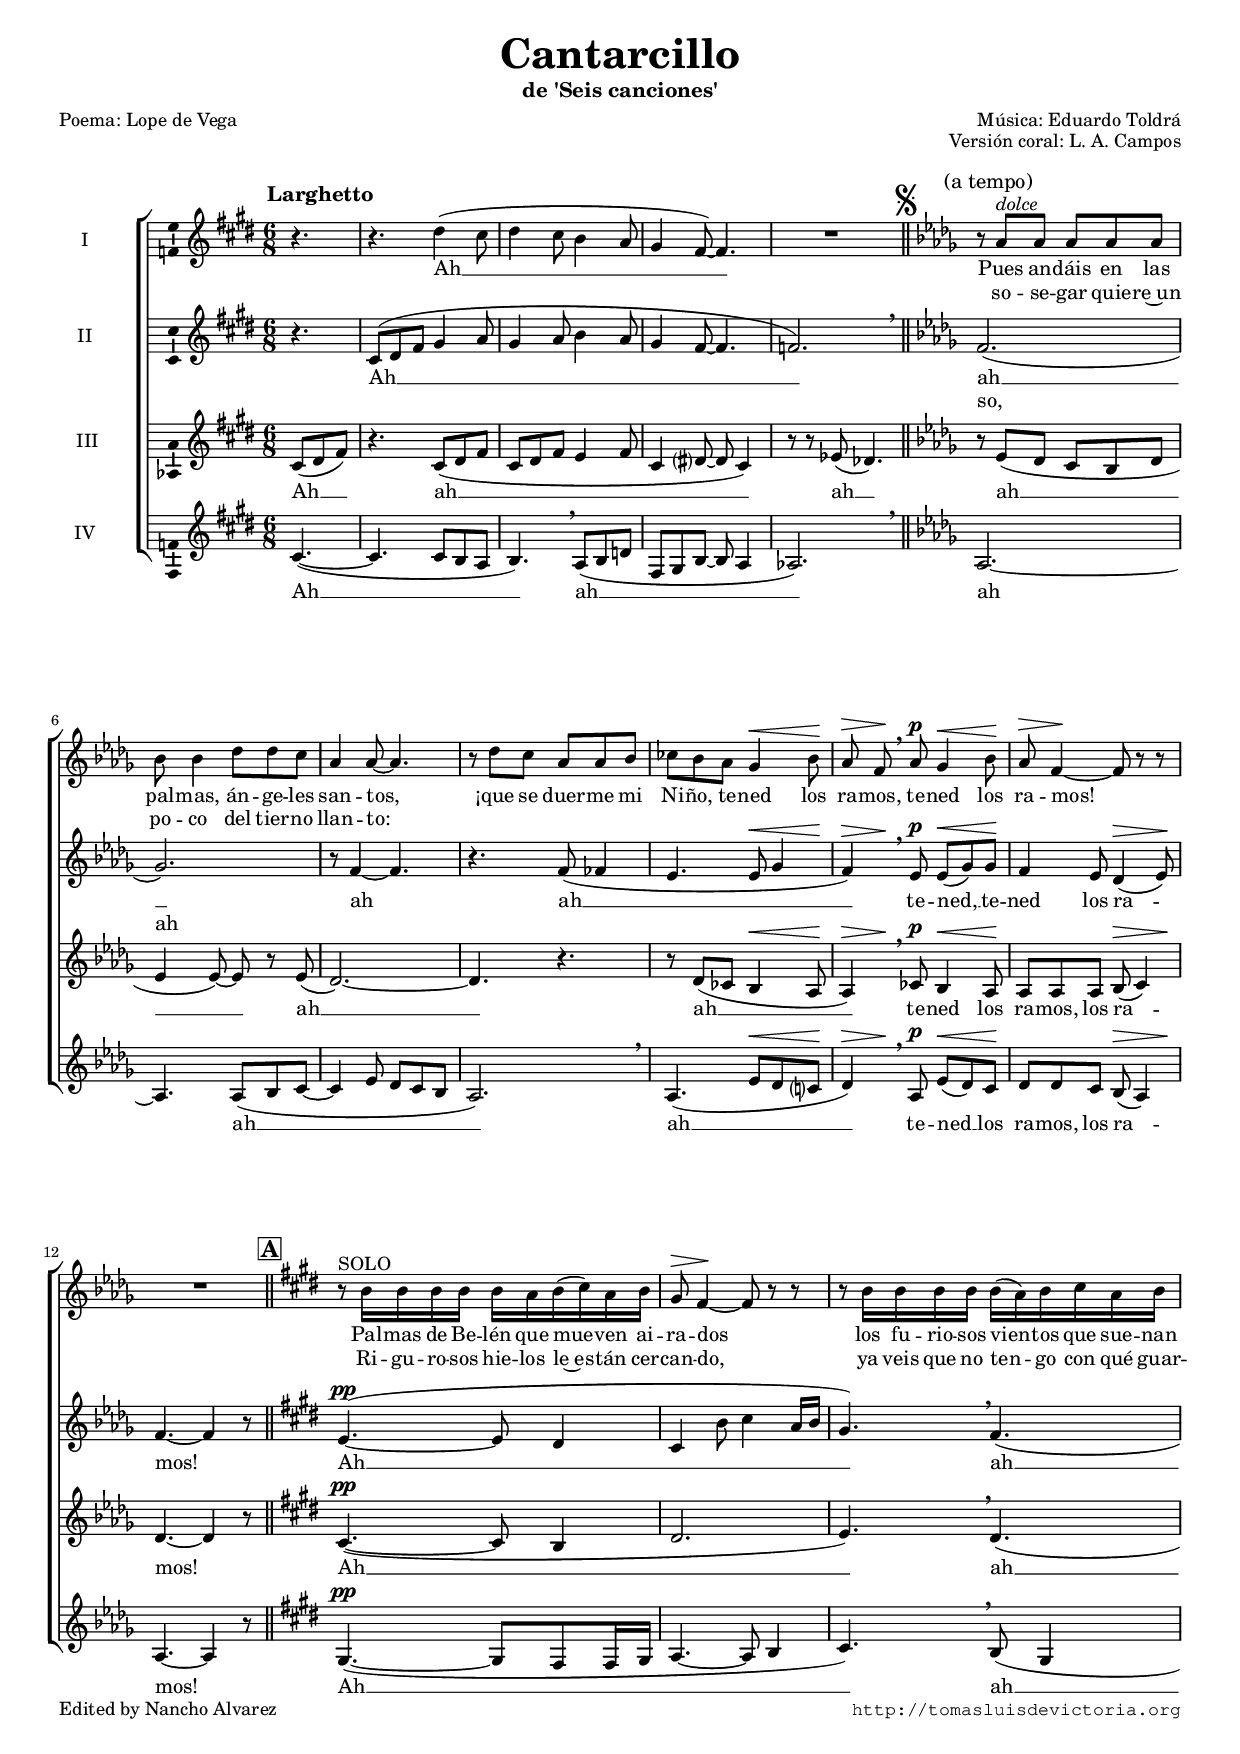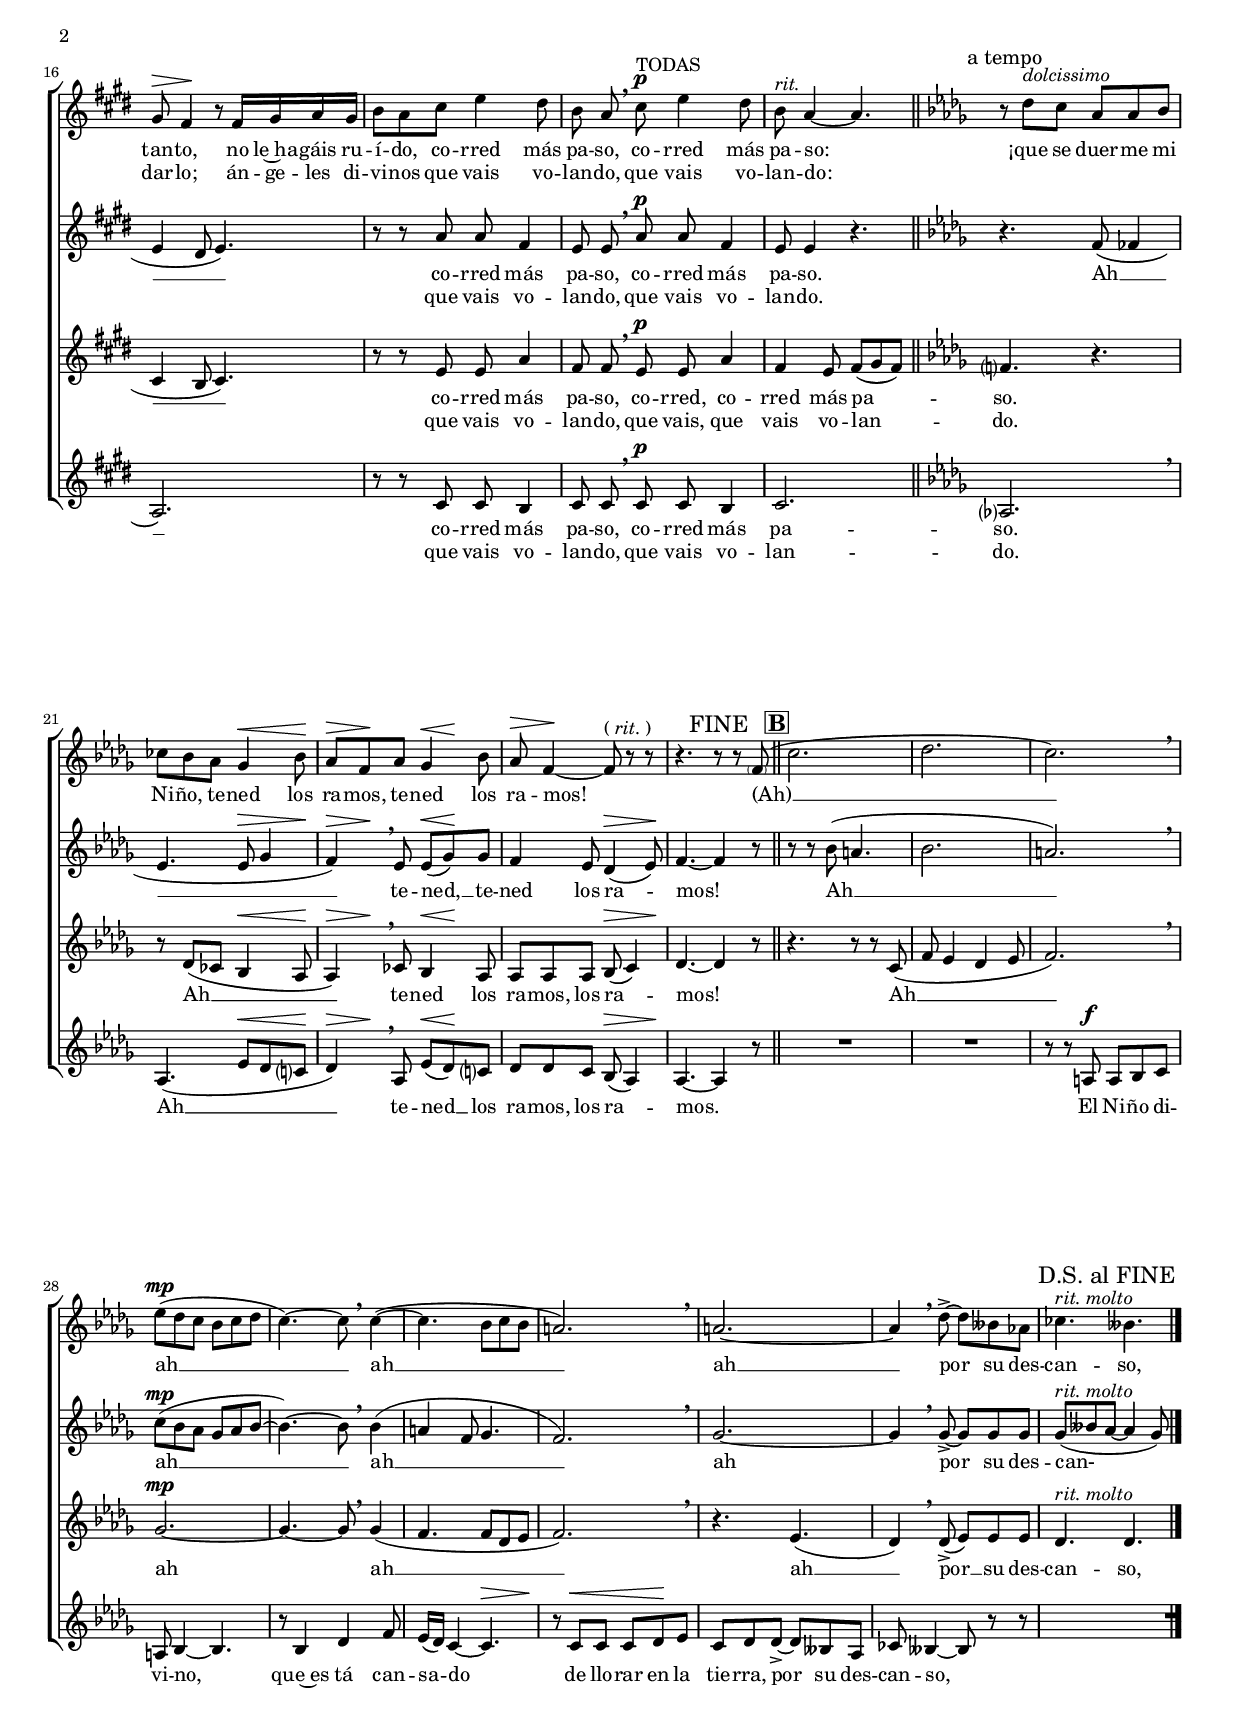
\version "2.11.32"

#(set-default-paper-size "a4")
#(set-global-staff-size 16)
#(ly:set-option 'point-and-click #f)

ss=\once \set suggestAccidentals = ##t


\header {
	title=\markup{\bigger \bigger \bigger "Cantarcillo" }
	subtitle="de 'Seis canciones'"
	%subsubtitle="(para 4 v. blancas)"
	composer = "Música: Eduardo Toldrá"
	opus = "Versión coral: L. A. Campos"
	poet="Poema: Lope de Vega"
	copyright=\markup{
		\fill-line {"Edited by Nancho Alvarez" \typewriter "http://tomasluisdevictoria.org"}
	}
%	tagline=""
}

global={\key e \major \time 6/8 \partial 4. \skip 4. \skip 1*6/8*4 \bar "||"
					\key des \major \skip 1*6/8*8 \bar "||"
					\key e \major \skip 1*6/8*7 \bar "||"
					\key des \major \skip 1*6/8*5 \bar "||"
					\skip 1*6/8*10 \bar "|." 
}


cantus={\dynamicUp
	\once \override TextScript #'X-offset = #-3
	\once \override TextScript #'padding = #2
	s4*0^\markup{\bold \bigger "Larghetto"}
	r4. |
	r dis''4( cis''8 |
	dis''4 cis''8 b'4 a'8 |
	gis'4 fis'8) ~ fis'4. |
%5
	R1*6/8 |
	\mark \markup{\musicglyph #"scripts.segno"}
	\once \override Voice.TextScript #'X-offset = #-4
	r8^\markup{\bigger "(a tempo)"} 
	\once \override TextScript #'outside-staff-priority = #1
	 aes'^\markup{\italic "dolce"} aes' aes' aes' aes' |
	bes' bes'4 des''8 des'' c'' |
	aes'4 aes'8 ~ aes'4. |
	r8 des'' c'' aes' aes' bes' |
%10
	ces'' bes' aes' ges'4\< bes'8\! |
	aes'\> f'\! \noBeam \breathe aes'^\p ges'4\< bes'8\! |
	aes'\> f'4\! ~ f'8 r r |
	R1*6/8 |
	\mark \default
	r8^"SOLO" b'16 b' b' b' b' a' b'( cis'') a' b' |
%15
	gis'8\> fis'4\! ~ fis'8 r r |
	r b'16 b' b' b' b'( a') b' cis'' a' b' |
	gis'8\> fis'4\! r8 fis'16 gis' a' gis' |
	b'8 a' cis'' e''4 dis''8 |
	b' a' \noBeam \breathe cis''^\p^"TODAS" e''4 dis''8 |
%20
	b'^\markup{\italic "rit."} a'4 ~ a'4. |
	\once \override Voice.TextScript #'X-offset = #-4
	r8^\markup{\bigger "a tempo"} 
	\once \override TextScript #'outside-staff-priority = #1
	 des''^\markup{\italic "dolcissimo"} c'' aes' aes' bes' |
	ces'' bes' aes' ges'4\< bes'8\! |
	aes'\> f'\! aes' <<{ges'4 bes'8} {s8\< s8\! s8 }>> |
	aes'\> f'4\! ~ f'8^\markup{"(" \italic "rit." ")"} r r |
%25
	\once \override Voice.TextScript #'padding = #1
	r4.^\markup{\bigger \bigger "  FINE"} r8 r <\parenthesize f'>( |
	\mark \default
	c''2. |
	des'' |
	c'') \breathe |
	ees''8(^\mp des'' c'' bes' c'' des'' |
%30
	c''4.) ~ c''8 \breathe c''4( ~ |
	c''4. bes'8 c'' bes' |
	a'2.) \breathe |
	a' ~ |
	a'4 \breathe des''8-> ~ des'' beses' aes' |
%35
	ces''4.^\markup{\italic "rit. molto"} beses'
	\override Score.RehearsalMark #'break-visibility = ##(#t #f #f)
	\override Score.RehearsalMark #'self-alignment-X = #right
	\override Score.RehearsalMark #'padding = #3
	\mark \markup{"D.S. al FINE"}
}

altus={
	\dynamicUp
	r4. |
	cis'8( dis' fis' gis'4 a'8 |
	gis'4 a'8 b'4 a'8 |
	gis'4 fis'8 ~ fis'4. |
%5
	f'2.) \breathe |
	f'\( |
	ges'\) |
	r8 f'4 ~ f'4. |
	r f'8( fes'4 |
%10
	ees'4. <<{ees'8 ges'4} {s8\< s8 s8\!}>> |
	<<f'4) {s8\> s8\!}>> \breathe ees'8^\p ees'(\< ges') ges'\! |
	f'4 ees'8 des'4\>( ees'8\!) |
	f'4. ~ f'4 r8 |
	e'4.^\pp( ~ e'8 dis'4 |
%15
	cis' b'8 cis''4 a'16 b' |
	gis'4.) \breathe fis'( |
	e'4 dis'8 e'4.) |
	r8 r a' a' fis'4 |
	e'8 e' \noBeam \breathe a'^\p a' fis'4 |
%20
	e'8 e'4 r4. |
	r f'8( fes'4 |
	ees'4. <<{ees'8 ges'4} {s8\> s8 s8\!}>> |
	<<f'4) {s8\> s8\!}>> \breathe ees'8 ees'(\< ges')\! ges' |
	f'4 ees'8 des'4(\> ees'8)\! |
%25
	f'4. ~ f'4 r8 |
	r r bes'( a'4. |
	bes'2. |
	a') \breathe |
	c''8^\mp( bes' aes' ges' aes' bes' ~ |
%30
	bes'4.) ~ bes'8 \breathe bes'4( |
	a' f'8 ges'4. |
	f'2.) \breathe |
	ges' ~ |
	ges'4 \breathe ges'8-> ~ ges' ges' ges' |
%35
	ges'^\markup{\italic "rit. molto"}( beses' aes' ~ aes'4 ges'8) 
}

tenor={
	\dynamicUp
	cis'8( dis' fis') |
	r4. cis'8( dis' fis' |
	cis' dis' fis' e'4 fis'8 |
	cis'4 dis'?8 ~ dis' cis'4) |
%5
	r8 r ees'( des'4.) |
	r8 ees'( des' c' bes des' |
	ees'4 ees'8) ~ ees' r ees'( |
	des'2.) ~ |
	des'4. r |
%10
	r8 des'( ces' bes4\< aes8\! |
	<<aes4) {s8\> s8\!}>> \breathe ces'8^\p bes4\< aes8\! |
	aes aes aes <<{bes8( c'4)} {s8\> s8 s8\! }>> |
	des'4. ~ des'4 r8 |
	cis'4.^\pp( ~ cis'8 b4 |
%15
	dis'2. |
	e'4.) \breathe dis'( |
	cis'4 b8 cis'4.) |
	r8 r e' e' a'4 |
	fis'8 fis' \noBeam \breathe e'^\p e' a'4 |
%20
	fis' e'8 fis'( gis' fis') |
	f'?4. r |
	r8 des'( ces' bes4\< aes8\! |
	<<aes4) {s8\> s8\! }>> \breathe ces'8 <<bes4 {s8\< s8\!}>> aes8 |
	aes aes aes <<{bes( c'4)} {s8\> s8 s8\! }>> |
%25
	des'4. ~ des'4 r8 |
	r4. r8 r c'( |
	f' ees'4 des' ees'8 |
	f'2.) \breathe |
	ges'^\mp ~ |
%30
	ges'4. ~ ges'8 \breathe ges'4( |
	f'4. f'8 des' ees' |
	f'2.) \breathe |
	r4. ees'( |
	des'4) \breathe des'8->( ees') ees' ees' |
%35
	des'4.^\markup{\italic "rit. molto"} des'
}

bassus={
	\dynamicUp
	cis'4.( ~ |
	cis' cis'8 b a |
	b4.) \breathe a8( b d' |
	fis gis b ~ b a4 |
%5
	aes2.) \breathe |
	aes ~ |
	aes4. aes8( bes c' ~ |
	c'4 ees'8 des' c' bes |
	aes2.) \breathe |
%10
	aes4.( ees'8\< des' c'?\! |
	<<des'4) {s8\> s8\!}>> \breathe aes8^\p ees'(\< des') c'\! |
	des' des' c' <<{bes( aes4)} {s8\> s8 s8\!}>> |
	aes4. ~ aes4 r8 |
	gis4.^\pp( ~ gis8 fis fis16 gis |
%15
	a4. ~ a8 b4 |
	cis'4.) \breathe b8( gis4 |
	a2.) |
	r8 r cis' cis' b4 |
	cis'8 cis' \noBeam \breathe cis'^\p cis' b4 |
%20
	cis'2. |
	aes? \breathe |
	aes4.( ees'8\< des' c'?\! |
	<<des'4) {s8\> s8\! }>> \breathe aes8 ees'(\< des')\! c'? |
	des' des' c' <<{bes( aes4)} {s8\> s8 s8\! }>> |
%25
	aes4. ~ aes4 r8 |
	R1*6/8 |
	R1*6/8 |
	r8 r a^\f a bes c' |
	a bes4 ~ bes4. |
%30
	r8 bes4 des' f'8 |
	ees'16( des') c'4 ~  <<c'4. {s8\> s8 s8\! }>> |
	r8 c'\< c' c' des'\! ees' |
	\override Voice.Script #'padding = #0.7
	c' des' des'-> ~ des' beses aes |
	ces' beses4 ~ beses8 r r |
%35
	\override Voice.MultiMeasureRest #'X-offset = #8 % BUG!!!! si no, el silencio no queda centrado
	R1*6/8

}


textocantus=\lyricmode{
Ah __
Pues an -- dáis en las pal -- mas,
án -- ge -- les san -- tos, 
¡que se duer -- me mi Ni -- ño, 
te -- ned los ra -- mos,
te -- ned los ra -- mos!
Pal -- mas de Be -- lén que mue -- ven ai -- ra -- dos
los fu -- rio -- sos vien -- tos que sue -- nan tan -- to,
no le~ha -- gáis ru -- í -- do,
co -- rred más pa -- so,
co -- rred más pa -- so:
¡que se duer -- me mi Ni -- ño, 
te -- ned los ra -- mos,
te -- ned los ra -- mos!
"(Ah)" __ 
ah __
ah __
ah __
por su des -- can -- so,
}
textocantusb=\lyricmode{
_
so -- se -- gar quie -- re~un po -- co
del tier -- no llan -- to:
_ _ _ _ _ _ _ _ _ _ _ _ _ _ _ _ _ 
Ri -- gu -- ro -- sos hie -- los le~es -- tán cer -- can -- do,
ya veis que no ten -- go con qué guar -- dar -- lo;
án -- ge -- les di -- vi -- nos que vais vo -- lan -- do,
que vais vo -- lan -- do:
}

textoaltus=\lyricmode{
Ah __
ah __ _
ah
ah __
te -- ned, __
te -- ned los ra -- mos!
Ah __ 
ah __
co -- rred más pa -- so,
co -- rred más pa -- so.
Ah __
te -- ned, __
te -- ned los ra -- mos!
Ah __
ah __
ah __
ah
por su des -- can-
}

textoaltusb=\lyricmode{
_
\once \override Lyrics . LyricText #'self-alignment-X = #left
so,
ah
_ _ _ _ _ _ _ _ _ 
_ _ 
que vais vo -- lan -- do,
que vais vo -- lan -- do.
}

textotenor=\lyricmode{
Ah __
ah __
ah __
ah __
ah __
ah __
te -- ned los ra -- mos,
los ra -- mos!
Ah __
ah __
co -- rred más pa -- so,
co -- rred,
co -- rred más pa -- so.
Ah __
te -- ned los ra -- mos,
los ra -- mos!
Ah __
ah 
ah __ 
ah __
por __ su des -- can -- so,
}

textotenorb=\lyricmode{
_ _ _ _ _ _ _ _ _ _ _ _ _ _ 
_ _ 
que vais vo -- lan -- do,
que vais, que vais vo -- lan -- do.
}

textobassus=\lyricmode{
Ah __
ah __
ah 
ah __
ah __
te -- ned __ los ra -- mos,
los ra -- mos!
Ah __
ah __
co -- rred más pa -- so,
co -- rred más pa -- so.
Ah __
te -- ned __ los ra -- mos,
los ra -- mos.
El Ni -- ño di -- vi -- no,
que~es tá can -- sa -- do
de llo -- rar en la tie -- rra,
por su des -- can -- so,
}

textobassusb=\lyricmode{
_ _ _ _ _ _ _ _ _ _ _ _ _ 
_ _ 
que vais vo -- lan -- do,
que vais vo -- lan -- do.
}


\score {
\new ChoirStaff<<

	\new Staff <<\global
	\new Voice="v1" {
		\set Staff.instrumentName="I  " 
		\clef "treble"
		\cantus }
	\new Lyrics \lyricsto "v1" {\textocantus }
	\new Lyrics \lyricsto "v1" {\textocantusb }
	>>

	
	\new Staff << \global
	\new Voice="v2" {
		\set Staff.instrumentName="II  "
		\clef "treble" 
		\altus}
	\new Lyrics \lyricsto "v2" {\textoaltus }
	\new Lyrics \lyricsto "v2" {\textoaltusb }
	>>

	
	\new Staff <<\global
	\new Voice="v3" {
		\set Staff.instrumentName="III "
		\clef "treble"
		\tenor }
	\new Lyrics \lyricsto "v3" {\textotenor }
	\new Lyrics \lyricsto "v3" {\textotenorb }
	>>
	

	\new Staff <<\global
	\new Voice="v4" {
		\set Staff.instrumentName="IV  "
		\clef "treble" 
		\bassus }
	\new Lyrics \lyricsto "v4" {\textobassus }
	\new Lyrics \lyricsto "v4" {\textobassusb }
	>>
	
>>

\layout{ 
	%\context {\Lyrics \override VerticalAxisGroup #'minimum-Y-extent = #'(-0 . 0) }
	\context {\Score 
		\override BarNumber #'padding = #2 
		markFormatter = #format-mark-box-letters
	}
	%\context {\Lyrics \override LyricText #'font-size = #2 }
	\context {\Voice 
		%melismaBusyProperties = #'() 
		\override PhrasingSlur  #'dash-period = #0.04
		\override PhrasingSlur #'dash-fraction = #0.1
		\override PhrasingSlur #'ratio = #0.25         %Slur default
		\override PhrasingSlur #'line-thickness = #0.8 %Slur default

	}
	%\context { \RemoveEmptyStaffContext }
	\context {\Staff 
		\consists Ambitus_engraver 
		%\consists Horizontal_bracket_engraver
		%\override HorizontalBracket #'direction = #up
		%\override HorizontalBracket #'bracket-flare = #'(0.2 . 0.2)
		printKeyCancellation = ##f
		extraNatural = ##f
	}
}

%\midi {}

}


\paper{
	system-count=6
	%line-width=19.0\cm
	between-system-padding = 0
	ragged-last-bottom = ##f
	head-separation = 1\mm
	foot-separation = 2\mm
}
